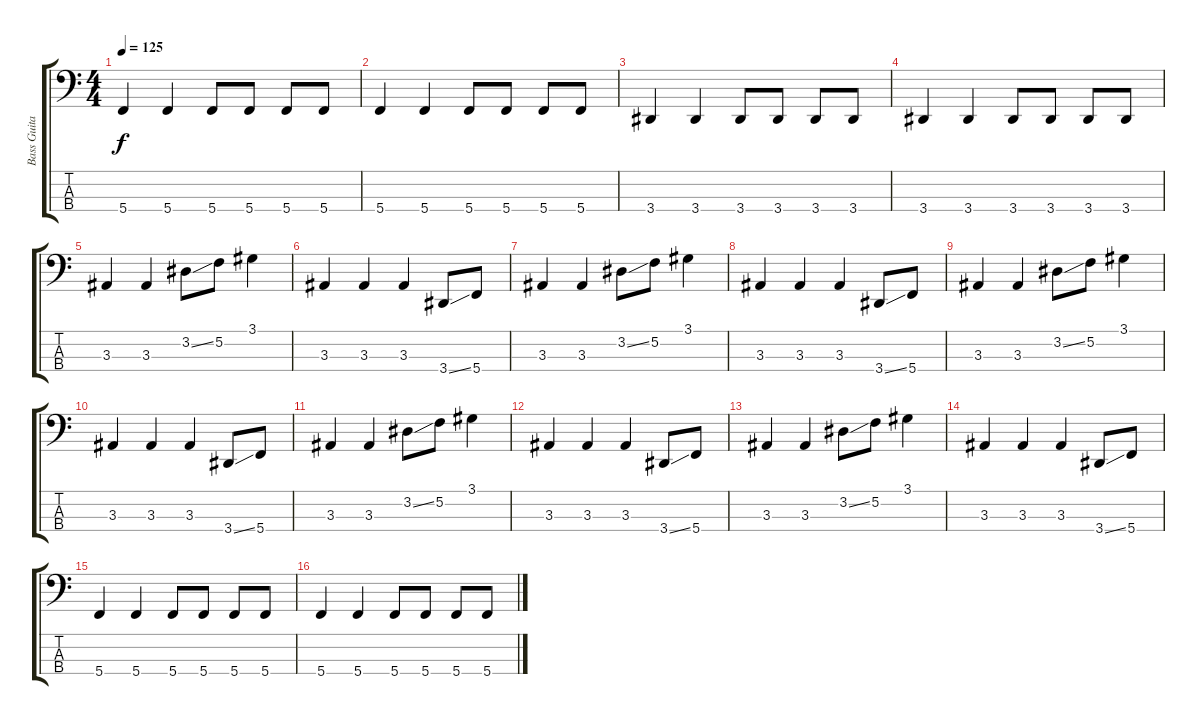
\track ("Bass Guitar" "Bass Guita") {instrument electricbasspick}
\staff {score tabs}
\tuning (F2 C2 G1 C1) {hide}
\ts (4 4)
\tempo 125
\clef f4
\ks c
5.4.4{dy f} 5.4.4 5.4.8 5.4.8 5.4.8 5.4.8 |
5.4.4 5.4.4 5.4.8 5.4.8 5.4.8 5.4.8 |
3.4.4 3.4.4 3.4.8 3.4.8 3.4.8 3.4.8 |
3.4.4 3.4.4 3.4.8 3.4.8 3.4.8 3.4.8 |
3.3.4 3.3.4 3.2{ss}.8 5.2.8 3.1.4 |
3.3.4 3.3.4 3.3.4 3.4{ss}.8 5.4.8 |
3.3.4 3.3.4 3.2{ss}.8 5.2.8 3.1.4 |
3.3.4 3.3.4 3.3.4 3.4{ss}.8 5.4.8 |
3.3.4 3.3.4 3.2{ss}.8 5.2.8 3.1.4 |
3.3.4 3.3.4 3.3.4 3.4{ss}.8 5.4.8 |
3.3.4 3.3.4 3.2{ss}.8 5.2.8 3.1.4 |
3.3.4 3.3.4 3.3.4 3.4{ss}.8 5.4.8 |
3.3.4 3.3.4 3.2{ss}.8 5.2.8 3.1.4 |
3.3.4 3.3.4 3.3.4 3.4{ss}.8 5.4.8 |
5.4.4 5.4.4 5.4.8 5.4.8 5.4.8 5.4.8 |
5.4.4 5.4.4 5.4.8 5.4.8 5.4.8 5.4.8
